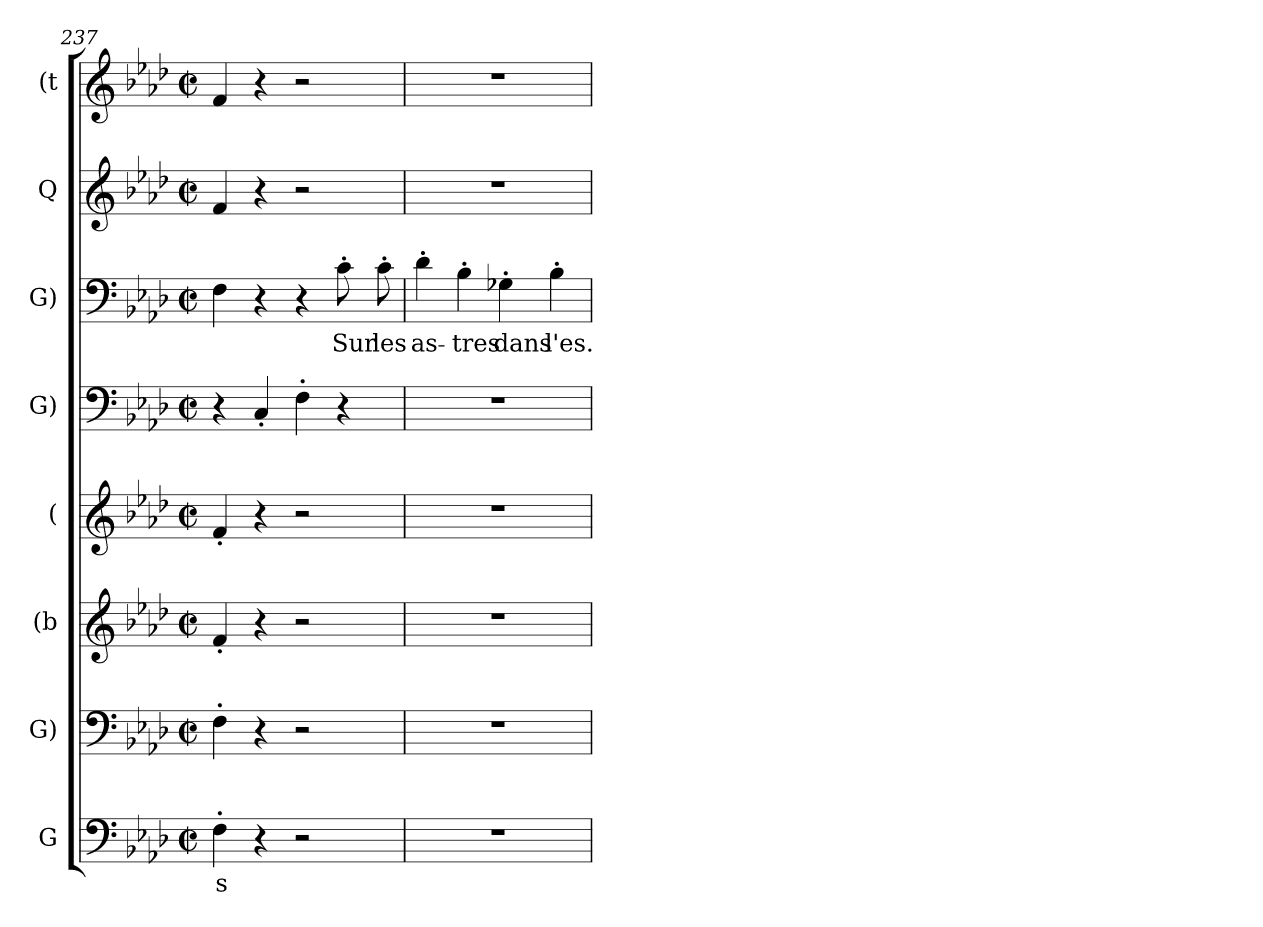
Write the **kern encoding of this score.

**kern	**text	**kern	**kern	**kern	**kern	**kern	**text	**kern	**kern
*part8	*part8	*part7	*part6	*part5	*part4	*part3	*part3	*part2	*part1
*staff8	*staff8	*staff7	*staff6	*staff5	*staff4	*staff3	*staff3	*staff2	*staff1
*I"G	*	*I"G)	*I"(b	*I"(	*I"G)	*I"G)	*	*I"Q	*I"(t
*clefF4	*	*clefF4	*clefG2	*clefG2	*clefF4	*clefF4	*	*clefG2	*clefG2
*k[b-e-a-d-]	*	*k[b-e-a-d-]	*k[b-e-a-d-]	*k[b-e-a-d-]	*k[b-e-a-d-]	*k[b-e-a-d-]	*	*k[b-e-a-d-]	*k[b-e-a-d-]
*M2/2	*	*M2/2	*M2/2	*M2/2	*M2/2	*M2/2	*	*M2/2	*M2/2
*met(c|)	*	*met(c|)	*met(c|)	*met(c|)	*met(c|)	*met(c|)	*	*met(c|)	*met(c|)
=237	=237	=237	=237	=237	=237	=237	=237	=237	=237
4F'>i\	s	4F'>i\	4f'<i/	4f'<i/	4r	4Fi\	.	4fi/	4fi/
4r	.	4r	4r	4r	4C'<i/	4r	.	4r	4r
2r	.	2r	2r	2r	4F'>i\	4r	.	2r	2r
.	.	.	.	.	4r	8c'>i\	Sur	.	.
.	.	.	.	.	.	8c'>i\	les	.	.
=238	=238	=238	=238	=238	=238	=238	=238	=238	=238
1r	.	1r	1r	1r	1r	4d-'>i\	as-	1r	1r
.	.	.	.	.	.	4B-'>i\	tres	.	.
.	.	.	.	.	.	4G-X'>i\	dans	.	.
.	.	.	.	.	.	4B-'>i\	l'es.	.	.
=	=	=	=	=	=	=	=	=	=
*-	*-	*-	*-	*-	*-	*-	*-	*-	*-
